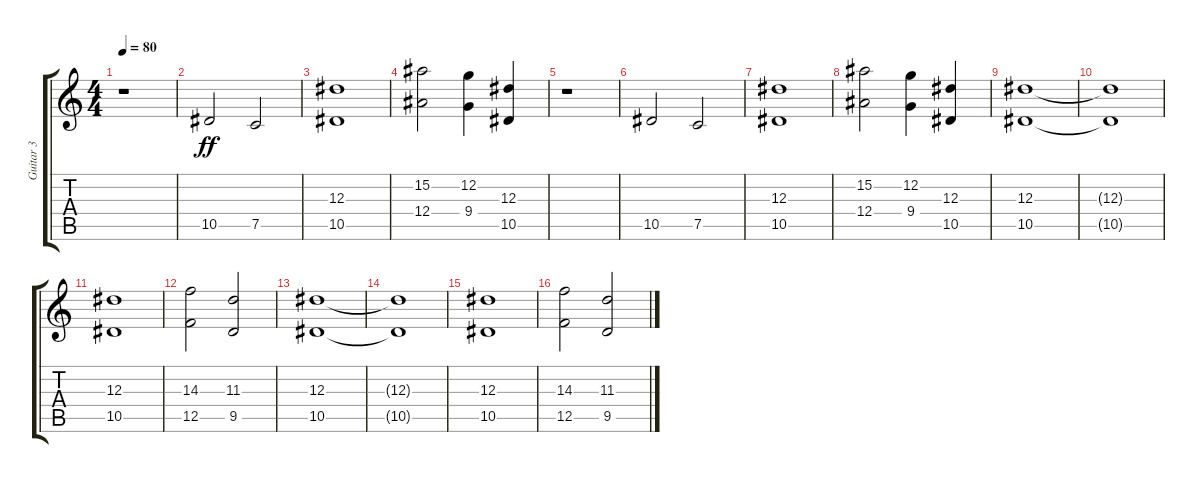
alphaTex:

\track ("Guitar 3" "Guitar 3") {instrument distortionguitar}
\staff {score tabs}
\tuning (C4 G3 Eb3 Bb2 F2 C2) {hide}
\ts (4 4)
\tempo 80
\clef g2
\ks c
r.1{dy ff} |
10.5.2 7.5.2 |
(12.3 10.5).1 |
(15.2 12.4).2 (12.2 9.4).4 (12.3 10.5).4 |
r.1 |
10.5.2 7.5.2 |
(12.3 10.5).1 |
(15.2 12.4).2 (12.2 9.4).4 (12.3 10.5).4 |
(12.3 10.5).1{volume 13} |
(12.3{t} 10.5{t}).1 |
(12.3 10.5).1 |
(14.3 12.5).2 (11.3 9.5).2 |
(12.3 10.5).1 |
(12.3{t} 10.5{t}).1 |
(12.3 10.5).1 |
(14.3 12.5).2 (11.3 9.5).2
